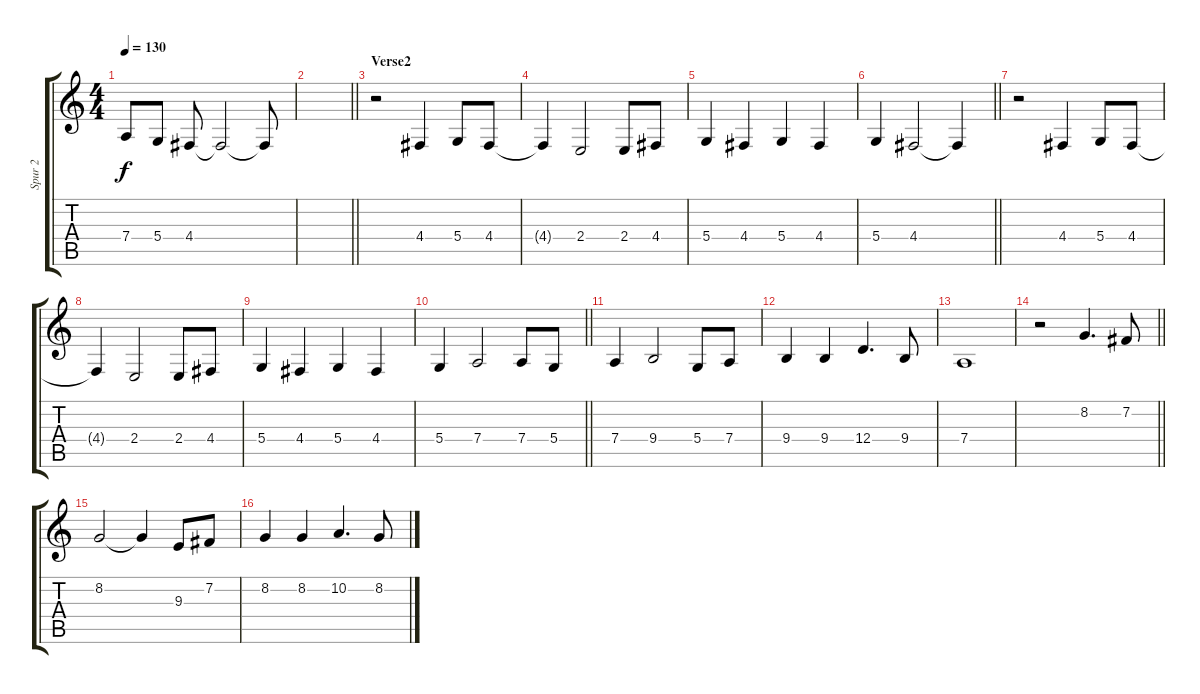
\track ("Spur 2" "Spur 2") {instrument flute}
\staff {score tabs}
\tuning (E4 B3 G3 D3 A2 E2) {hide}
\ts (4 4)
\tempo 130
\clef g2
\ks c
7.4.8{dy f} 5.4.8 4.4.8 4.4{t}.2 4.4{t}.8 |
\barLineRight lightlight
|
\section ("" "Verse2")
r.2 4.4.4 5.4.8 4.4.8 |
4.4{t}.4 2.4.2 2.4.8 4.4.8 |
5.4.4 4.4.4 5.4.4 4.4.4 |
\barLineRight lightlight
5.4.4 4.4.2 4.4{t}.4 |
r.2 4.4.4 5.4.8 4.4.8 |
4.4{t}.4 2.4.2 2.4.8 4.4.8 |
5.4.4 4.4.4 5.4.4 4.4.4 |
\barLineRight lightlight
5.4.4 7.4.2 7.4.8 5.4.8 |
7.4.4 9.4.2 5.4.8 7.4.8 |
9.4.4 9.4.4 12.4.4{d} 9.4.8 |
7.4.1 |
\barLineRight lightlight
r.2 8.2.4{d} 7.2.8 |
8.2.2 8.2{t}.4 9.3.8 7.2.8 |
8.2.4 8.2.4 10.2.4{d} 8.2.8
